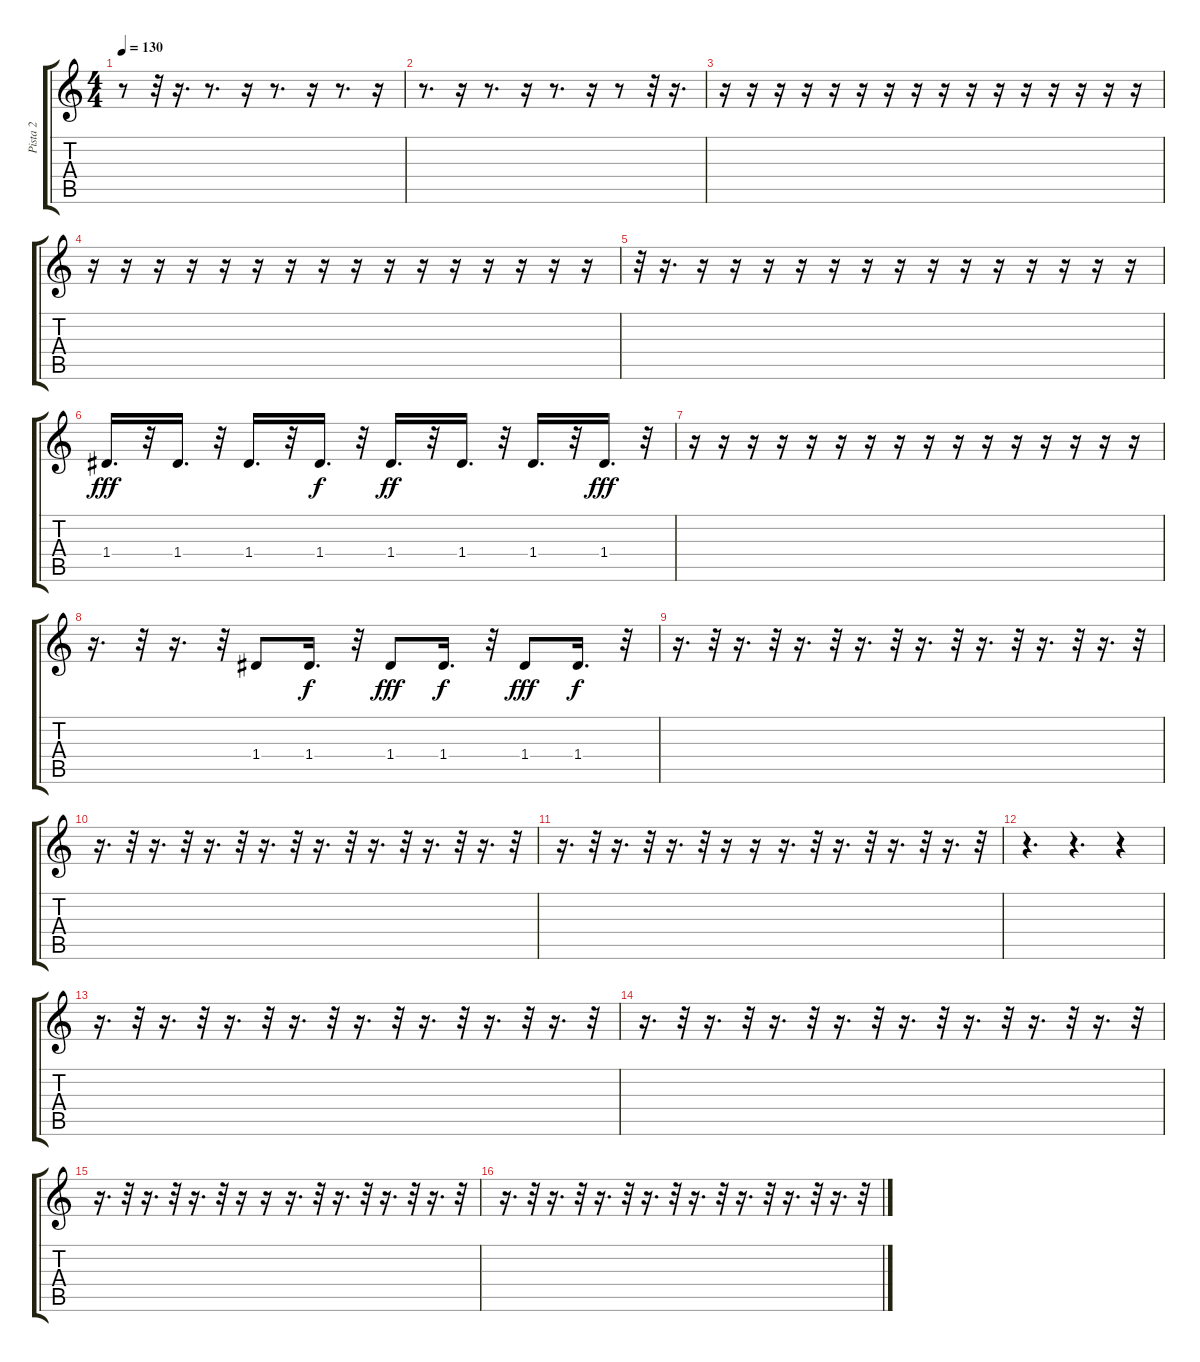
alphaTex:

\track ("Pista 2" "Pista 2") {instrument fretlessbass}
\staff {score tabs}
\tuning (E4 B3 G3 D3 A2 E2) {hide}
\ts (4 4)
\tempo 130
\clef g2
\ks c
r.8{dy f} r.32 r.16{d} r.8{d} r.16 r.8{d} r.16 r.8{d} r.16 |
r.8{d} r.16 r.8{d} r.16 r.8{d} r.16 r.8 r.32 r.16{d} |
r.16 r.16 r.16 r.16 r.16 r.16 r.16 r.16 r.16 r.16 r.16 r.16 r.16 r.16 r.16 r.16 |
r.16 r.16 r.16 r.16 r.16 r.16 r.16 r.16 r.16 r.16 r.16 r.16 r.16 r.16 r.16 r.16 |
r.32 r.16{d} r.16 r.16 r.16 r.16 r.16 r.16 r.16 r.16 r.16 r.16 r.16 r.16 r.16 r.16 |
1.4.16{d dy fff} r.32 1.4.16{d} r.32 1.4.16{d} r.32 1.4.16{d dy f} r.32 1.4.16{d dy ff} r.32 1.4.16{d} r.32 1.4.16{d} r.32 1.4.16{d dy fff} r.32 |
r.16 r.16 r.16 r.16 r.16 r.16 r.16 r.16 r.16 r.16 r.16 r.16 r.16 r.16 r.16 r.16 |
r.16{d} r.32 r.16{d} r.32 1.4.8 1.4.16{d dy f} r.32 1.4.8{dy fff} 1.4.16{d dy f} r.32 1.4.8{dy fff} 1.4.16{d dy f} r.32 |
r.16{d} r.32 r.16{d} r.32 r.16{d} r.32 r.16{d} r.32 r.16{d} r.32 r.16{d} r.32 r.16{d} r.32 r.16{d} r.32 |
r.16{d} r.32 r.16{d} r.32 r.16{d} r.32 r.16{d} r.32 r.16{d} r.32 r.16{d} r.32 r.16{d} r.32 r.16{d} r.32 |
r.16{d} r.32 r.16{d} r.32 r.16{d} r.32 r.16 r.16 r.16{d} r.32 r.16{d} r.32 r.16{d} r.32 r.16{d} r.32 |
r.4{d} r.4{d} r.4 |
r.16{d} r.32 r.16{d} r.32 r.16{d} r.32 r.16{d} r.32 r.16{d} r.32 r.16{d} r.32 r.16{d} r.32 r.16{d} r.32 |
r.16{d} r.32 r.16{d} r.32 r.16{d} r.32 r.16{d} r.32 r.16{d} r.32 r.16{d} r.32 r.16{d} r.32 r.16{d} r.32 |
r.16{d} r.32 r.16{d} r.32 r.16{d} r.32 r.16 r.16 r.16{d} r.32 r.16{d} r.32 r.16{d} r.32 r.16{d} r.32 |
r.16{d} r.32 r.16{d} r.32 r.16{d} r.32 r.16{d} r.32 r.16{d} r.32 r.16{d} r.32 r.16{d} r.32 r.16{d} r.32
